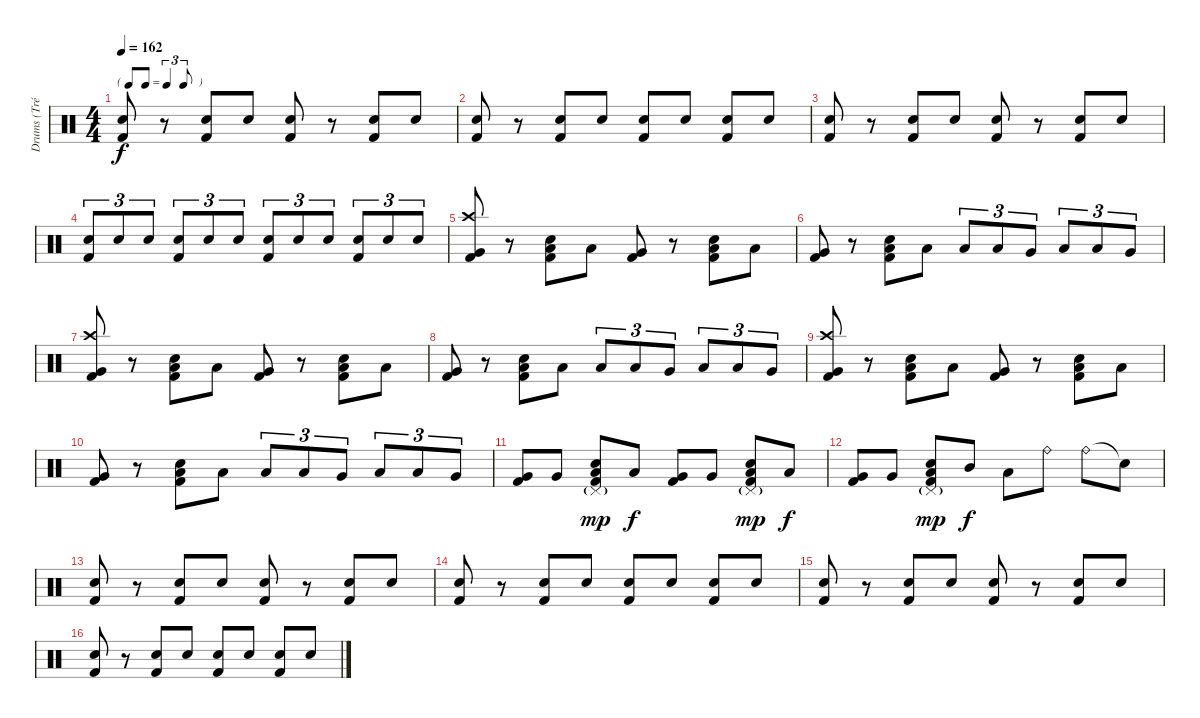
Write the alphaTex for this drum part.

\track ("Drums (Tré Cool)" "Drums (Tré") {instrument percussion}
\staff {score}
\articulation defaults
\ts (4 4)
\tf triplet8th
\tempo 162
\clef neutral
\ks c
("Electric Snare (hit)" "Kick (hit) 2").8{dy f} r.8 ("Electric Snare (hit)" "Kick (hit) 2").8 "Electric Snare (hit)".8 ("Electric Snare (hit)" "Kick (hit) 2").8 r.8 ("Electric Snare (hit)" "Kick (hit) 2").8 "Electric Snare (hit)".8 |
("Electric Snare (hit)" "Kick (hit) 2").8 r.8 ("Electric Snare (hit)" "Kick (hit) 2").8 "Electric Snare (hit)".8 ("Electric Snare (hit)" "Kick (hit) 2").8 "Electric Snare (hit)".8 ("Electric Snare (hit)" "Kick (hit) 2").8 "Electric Snare (hit)".8 |
("Electric Snare (hit)" "Kick (hit) 2").8 r.8 ("Electric Snare (hit)" "Kick (hit) 2").8 "Electric Snare (hit)".8 ("Electric Snare (hit)" "Kick (hit) 2").8 r.8 ("Electric Snare (hit)" "Kick (hit) 2").8 "Electric Snare (hit)".8 |
("Electric Snare (hit)" "Kick (hit) 2").8{tu (3 2)} "Electric Snare (hit)".8{tu (3 2)} "Electric Snare (hit)".8{tu (3 2)} ("Electric Snare (hit)" "Kick (hit) 2").8{tu (3 2)} "Electric Snare (hit)".8{tu (3 2)} "Electric Snare (hit)".8{tu (3 2)} ("Electric Snare (hit)" "Kick (hit) 2").8{tu (3 2)} "Electric Snare (hit)".8{tu (3 2)} "Electric Snare (hit)".8{tu (3 2)} ("Electric Snare (hit)" "Kick (hit) 2").8{tu (3 2)} "Electric Snare (hit)".8{tu (3 2)} "Electric Snare (hit)".8{tu (3 2)} |
("Crash high (hit)" "Very Low Tom (hit)" "Kick (hit) 2").8 r.8 ("Electric Snare (hit)" "Low Tom (hit)" "Kick (hit) 2").8 "Low Tom (hit)".8 ("Very Low Tom (hit)" "Kick (hit) 2").8 r.8 ("Electric Snare (hit)" "Low Tom (hit)" "Kick (hit) 2").8 "Low Tom (hit)".8 |
("Very Low Tom (hit)" "Kick (hit) 2").8 r.8 ("Electric Snare (hit)" "Low Tom (hit)" "Kick (hit) 2").8 "Low Tom (hit)".8 "Low Tom (hit)".8{tu (3 2)} "Low Tom (hit)".8{tu (3 2)} "Very Low Tom (hit)".8{tu (3 2)} "Low Tom (hit)".8{tu (3 2)} "Low Tom (hit)".8{tu (3 2)} "Very Low Tom (hit)".8{tu (3 2)} |
("Crash high (hit)" "Very Low Tom (hit)" "Kick (hit) 2").8 r.8 ("Electric Snare (hit)" "Low Tom (hit)" "Kick (hit) 2").8 "Low Tom (hit)".8 ("Very Low Tom (hit)" "Kick (hit) 2").8 r.8 ("Electric Snare (hit)" "Low Tom (hit)" "Kick (hit) 2").8 "Low Tom (hit)".8 |
("Very Low Tom (hit)" "Kick (hit) 2").8 r.8 ("Electric Snare (hit)" "Low Tom (hit)" "Kick (hit) 2").8 "Low Tom (hit)".8 "Low Tom (hit)".8{tu (3 2)} "Low Tom (hit)".8{tu (3 2)} "Very Low Tom (hit)".8{tu (3 2)} "Low Tom (hit)".8{tu (3 2)} "Low Tom (hit)".8{tu (3 2)} "Very Low Tom (hit)".8{tu (3 2)} |
("Crash high (hit)" "Very Low Tom (hit)" "Kick (hit) 2").8 r.8 ("Electric Snare (hit)" "Low Tom (hit)" "Kick (hit) 2").8 "Low Tom (hit)".8 ("Very Low Tom (hit)" "Kick (hit) 2").8 r.8 ("Electric Snare (hit)" "Low Tom (hit)" "Kick (hit) 2").8 "Low Tom (hit)".8 |
("Very Low Tom (hit)" "Kick (hit) 2").8 r.8 ("Electric Snare (hit)" "Low Tom (hit)" "Kick (hit) 2").8 "Low Tom (hit)".8 "Low Tom (hit)".8{tu (3 2)} "Low Tom (hit)".8{tu (3 2)} "Very Low Tom (hit)".8{tu (3 2)} "Low Tom (hit)".8{tu (3 2)} "Low Tom (hit)".8{tu (3 2)} "Very Low Tom (hit)".8{tu (3 2)} |
("Very Low Tom (hit)" "Kick (hit) 2").8 "Very Low Tom (hit)".8 ("Pedal Hi-Hat (hit)"{g} "Electric Snare (hit)" "Low Tom (hit)" "Kick (hit) 2").8{dy mp} "Low Tom (hit)".8{dy f} ("Very Low Tom (hit)" "Kick (hit) 2").8 "Very Low Tom (hit)".8 ("Pedal Hi-Hat (hit)"{g} "Electric Snare (hit)" "Low Tom (hit)" "Kick (hit) 2").8{dy mp} "Low Tom (hit)".8{dy f} |
("Very Low Tom (hit)" "Kick (hit) 2").8 "Very Low Tom (hit)".8 ("Pedal Hi-Hat (hit)"{g} "Electric Snare (hit)" "Low Tom (hit)" "Kick (hit) 2").8{dy mp} "Mid Tom (hit)".8{dy f} "Low Tom (hit)".8 "Ride (bell)".8 "Ride (bell)".8 "Snare (hit)"{t}.8 |
("Electric Snare (hit)" "Kick (hit) 2").8 r.8 ("Electric Snare (hit)" "Kick (hit) 2").8 "Electric Snare (hit)".8 ("Electric Snare (hit)" "Kick (hit) 2").8 r.8 ("Electric Snare (hit)" "Kick (hit) 2").8 "Electric Snare (hit)".8 |
("Electric Snare (hit)" "Kick (hit) 2").8 r.8 ("Electric Snare (hit)" "Kick (hit) 2").8 "Electric Snare (hit)".8 ("Electric Snare (hit)" "Kick (hit) 2").8 "Electric Snare (hit)".8 ("Electric Snare (hit)" "Kick (hit) 2").8 "Electric Snare (hit)".8 |
("Electric Snare (hit)" "Kick (hit) 2").8 r.8 ("Electric Snare (hit)" "Kick (hit) 2").8 "Electric Snare (hit)".8 ("Electric Snare (hit)" "Kick (hit) 2").8 r.8 ("Electric Snare (hit)" "Kick (hit) 2").8 "Electric Snare (hit)".8 |
("Electric Snare (hit)" "Kick (hit) 2").8 r.8 ("Electric Snare (hit)" "Kick (hit) 2").8 "Electric Snare (hit)".8 ("Electric Snare (hit)" "Kick (hit) 2").8 "Electric Snare (hit)".8 ("Electric Snare (hit)" "Kick (hit) 2").8 "Electric Snare (hit)".8
